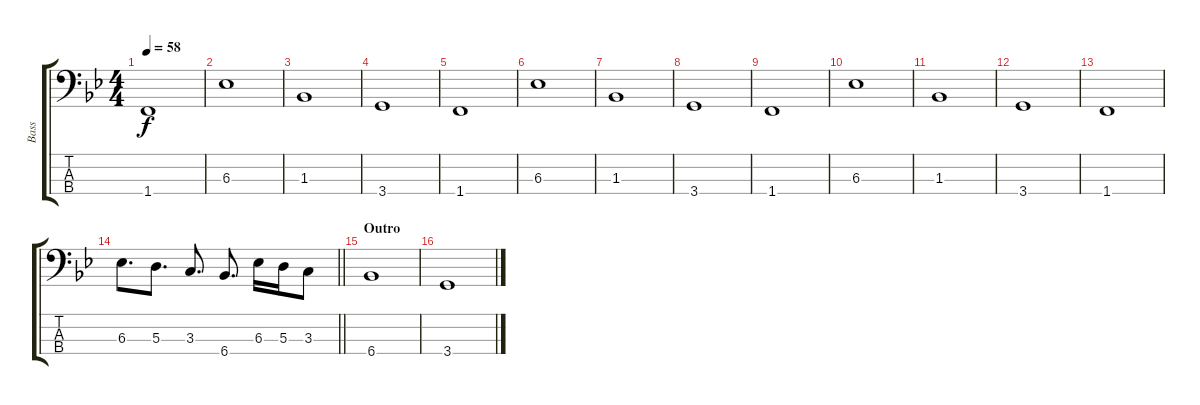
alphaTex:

\track ("Bass" "Bass") {instrument electricbassfinger}
\staff {score tabs}
\tuning (G2 D2 A1 E1) {hide}
\ts (4 4)
\tempo 58
\clef f4
\ks bb
1.4.1{dy f} |
6.3.1 |
1.3.1 |
3.4.1 |
1.4.1 |
6.3.1 |
1.3.1 |
3.4.1 |
1.4.1 |
6.3.1 |
1.3.1 |
3.4.1 |
1.4.1 |
\barLineRight lightlight
6.3.8{d} 5.3.8{d} 3.3.8{d} 6.4.8{d} 6.3.16 5.3.16 3.3.8 |
\section ("" "Outro")
6.4.1 |
3.4.1
